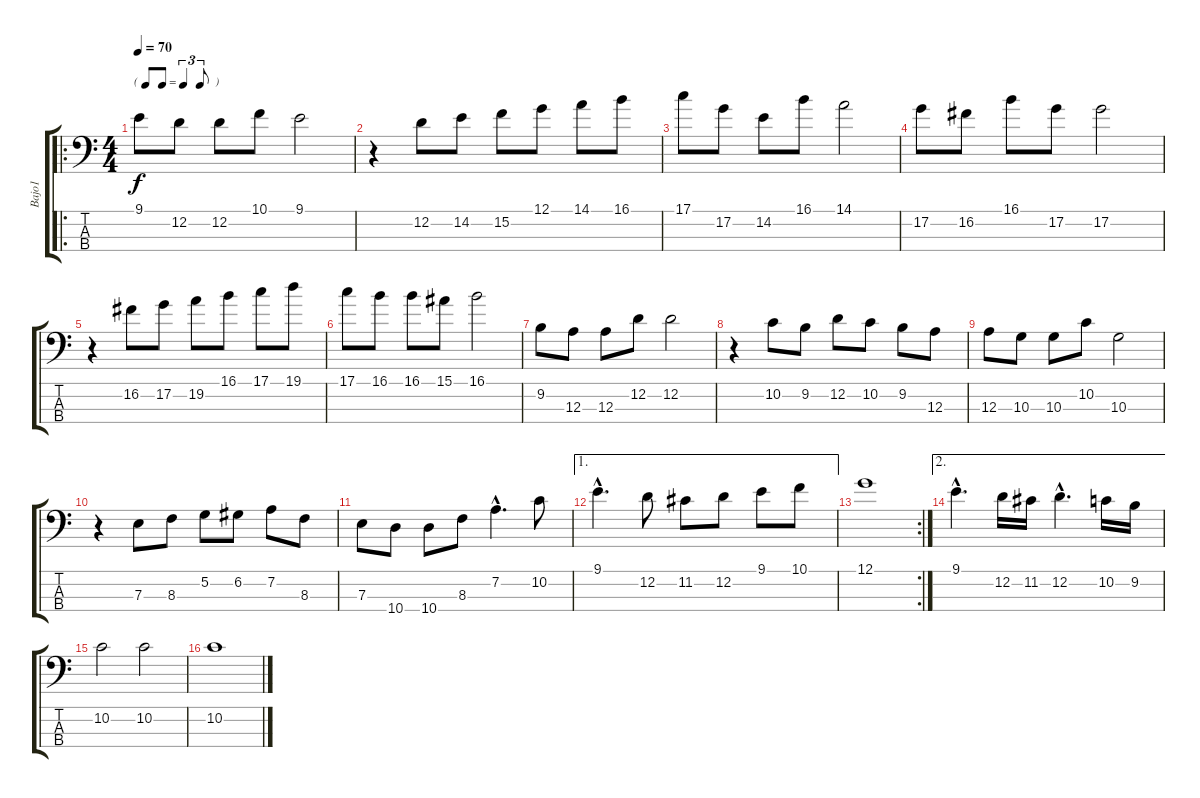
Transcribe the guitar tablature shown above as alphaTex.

\track ("Bajo1" "Bajo1") {instrument electricbassfinger}
\staff {score tabs}
\tuning (G2 D2 A1 E1) {hide}
\ro
\ts (4 4)
\tf triplet8th
\tempo 70
\clef f4
\ks c
9.1.8{dy f} 12.2.8 12.2.8 10.1.8 9.1.2 |
r.4 12.2.8 14.2.8 15.2.8 12.1.8 14.1.8 16.1.8 |
17.1.8 17.2.8 14.2.8 16.1.8 14.1.2 |
17.2.8 16.2.8 16.1.8 17.2.8 17.2.2 |
r.4 16.2.8 17.2.8 19.2.8 16.1.8 17.1.8 19.1.8 |
17.1.8 16.1.8 16.1.8 15.1.8 16.1.2 |
9.2.8 12.3.8 12.3.8 12.2.8 12.2.2 |
r.4 10.2.8 9.2.8 12.2.8 10.2.8 9.2.8 12.3.8 |
12.3.8 10.3.8 10.3.8 10.2.8 10.3.2 |
r.4 7.3.8 8.3.8 5.2.8 6.2.8 7.2.8 8.3.8 |
7.3.8 10.4.8 10.4.8 8.3.8 7.2{hac}.4{d} 10.2.8 |
\ae 1
9.1{hac}.4{d} 12.2.8 11.2.8 12.2.8 9.1.8 10.1.8 |
\rc 2
12.1.1 |
\ae 2
9.1{hac}.4{d} 12.2.16 11.2.16 12.2{hac}.4{d} 10.2.16 9.2.16 |
10.2.2 10.2.2 |
10.2.1
